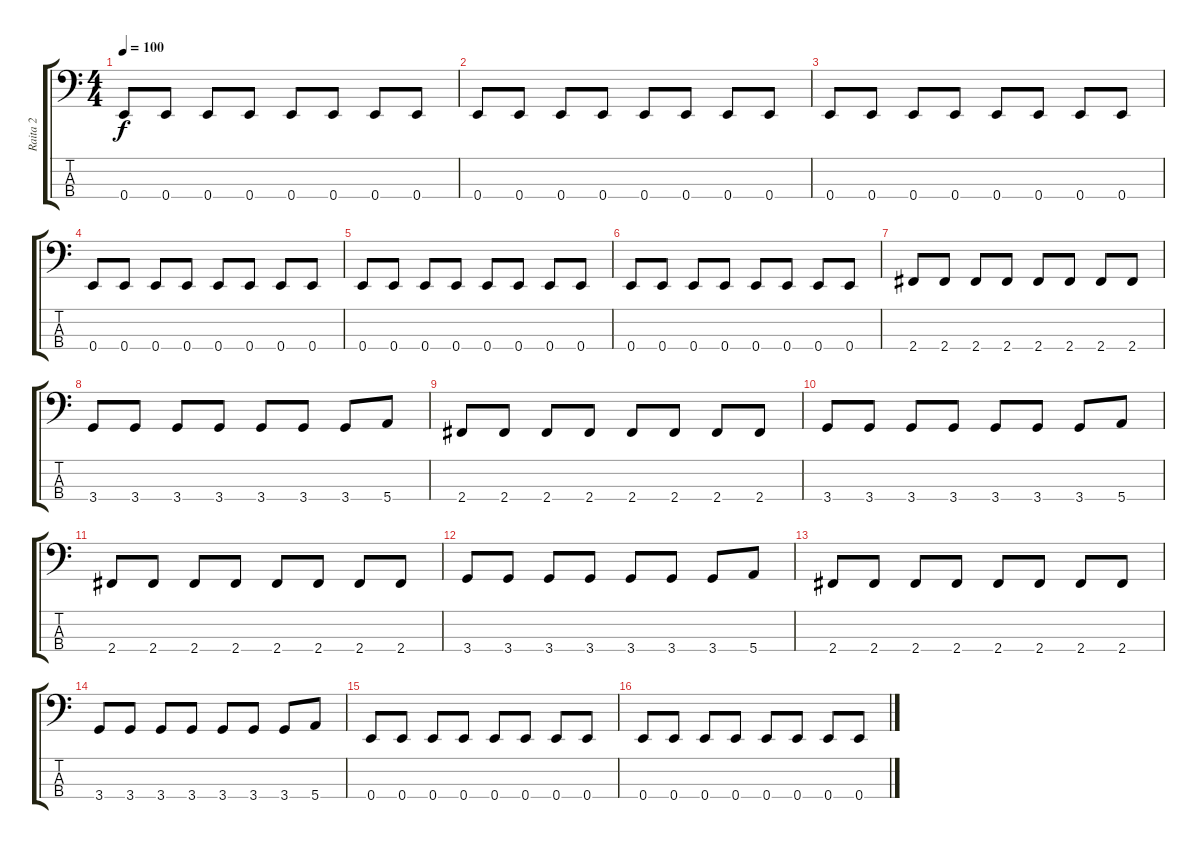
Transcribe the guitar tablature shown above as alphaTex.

\track ("Raita 2" "Raita 2") {instrument slapbass2}
\staff {score tabs}
\tuning (G2 D2 A1 E1) {hide}
\ts (4 4)
\tempo 100
\clef f4
\ks c
0.4.8{dy f} 0.4.8 0.4.8 0.4.8 0.4.8 0.4.8 0.4.8 0.4.8 |
0.4.8 0.4.8 0.4.8 0.4.8 0.4.8 0.4.8 0.4.8 0.4.8 |
0.4.8 0.4.8 0.4.8 0.4.8 0.4.8 0.4.8 0.4.8 0.4.8 |
0.4.8 0.4.8 0.4.8 0.4.8 0.4.8 0.4.8 0.4.8 0.4.8 |
0.4.8 0.4.8 0.4.8 0.4.8 0.4.8 0.4.8 0.4.8 0.4.8 |
0.4.8 0.4.8 0.4.8 0.4.8 0.4.8 0.4.8 0.4.8 0.4.8 |
2.4.8 2.4.8 2.4.8 2.4.8 2.4.8 2.4.8 2.4.8 2.4.8 |
3.4.8 3.4.8 3.4.8 3.4.8 3.4.8 3.4.8 3.4.8 5.4.8 |
2.4.8 2.4.8 2.4.8 2.4.8 2.4.8 2.4.8 2.4.8 2.4.8 |
3.4.8 3.4.8 3.4.8 3.4.8 3.4.8 3.4.8 3.4.8 5.4.8 |
2.4.8 2.4.8 2.4.8 2.4.8 2.4.8 2.4.8 2.4.8 2.4.8 |
3.4.8 3.4.8 3.4.8 3.4.8 3.4.8 3.4.8 3.4.8 5.4.8 |
2.4.8 2.4.8 2.4.8 2.4.8 2.4.8 2.4.8 2.4.8 2.4.8 |
3.4.8 3.4.8 3.4.8 3.4.8 3.4.8 3.4.8 3.4.8 5.4.8 |
0.4.8 0.4.8 0.4.8 0.4.8 0.4.8 0.4.8 0.4.8 0.4.8 |
0.4.8 0.4.8 0.4.8 0.4.8 0.4.8 0.4.8 0.4.8 0.4.8
